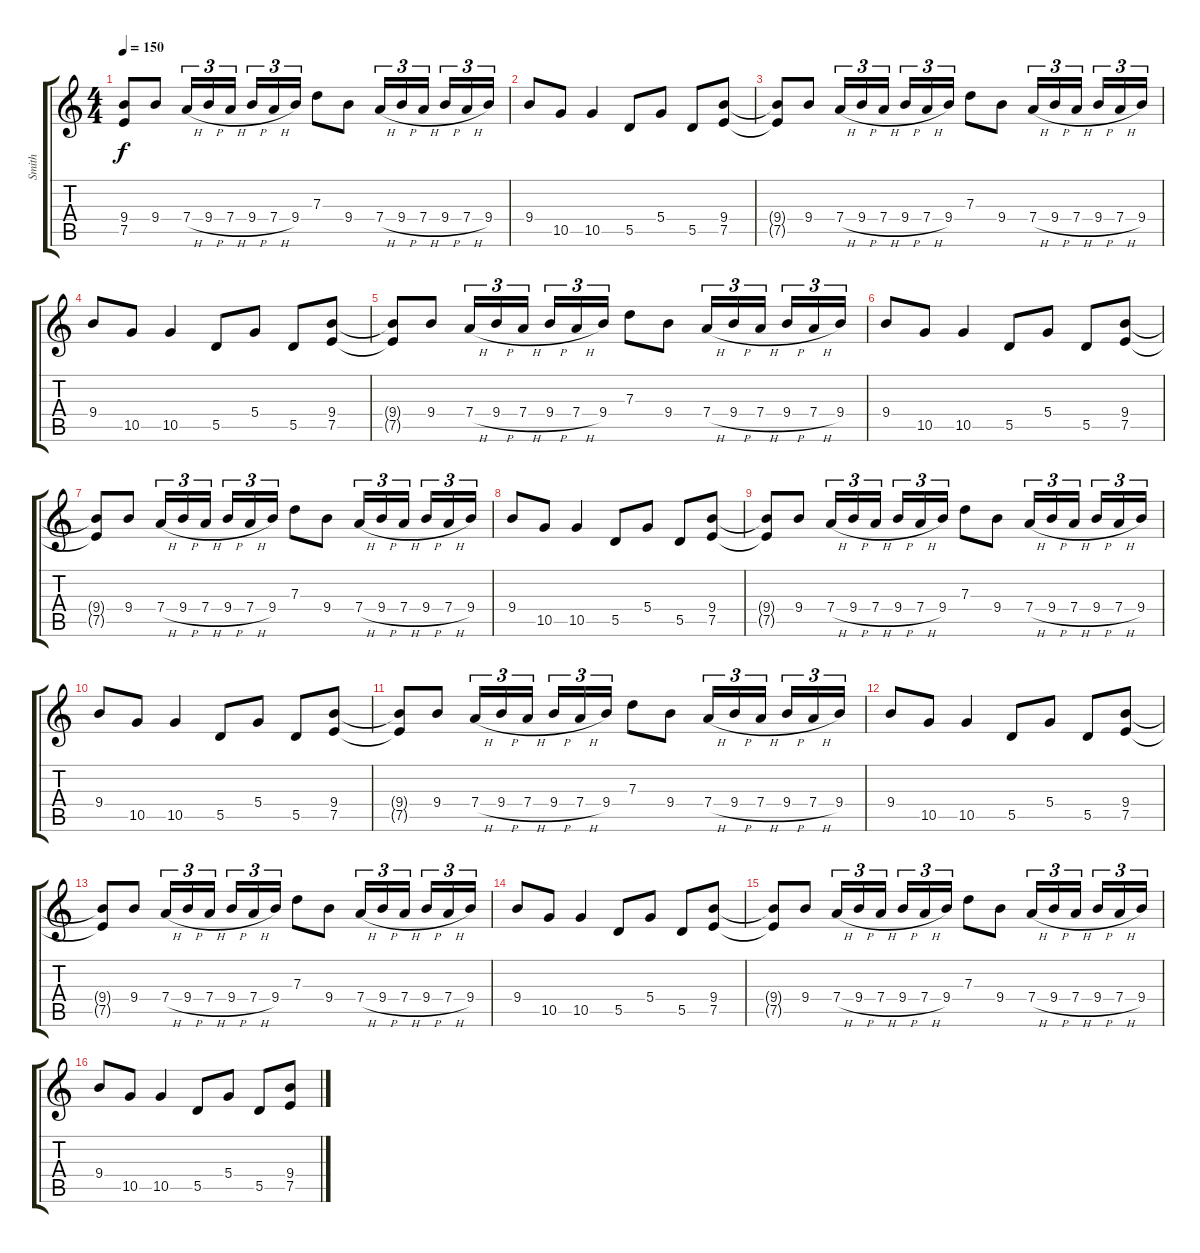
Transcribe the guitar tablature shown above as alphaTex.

\track ("Smith" "Smith") {instrument distortionguitar}
\staff {score tabs}
\tuning (E4 B3 G3 D3 A2 E2) {hide}
\ts (4 4)
\tempo 150
\clef g2
\ks c
(9.4{t} 7.5{t}).8{dy f} 9.4.8 7.4{h}.16{tu (3 2)} 9.4{h}.16{tu (3 2)} 7.4{h}.16{tu (3 2)} 9.4{h}.16{tu (3 2)} 7.4{h}.16{tu (3 2)} 9.4.16{tu (3 2)} 7.3.8 9.4.8 7.4{h}.16{tu (3 2)} 9.4{h}.16{tu (3 2)} 7.4{h}.16{tu (3 2)} 9.4{h}.16{tu (3 2)} 7.4{h}.16{tu (3 2)} 9.4.16{tu (3 2)} |
9.4.8 10.5.8 10.5.4 5.5.8 5.4.8 5.5.8 (9.4 7.5).8 |
(9.4{t} 7.5{t}).8 9.4.8 7.4{h}.16{tu (3 2)} 9.4{h}.16{tu (3 2)} 7.4{h}.16{tu (3 2)} 9.4{h}.16{tu (3 2)} 7.4{h}.16{tu (3 2)} 9.4.16{tu (3 2)} 7.3.8 9.4.8 7.4{h}.16{tu (3 2)} 9.4{h}.16{tu (3 2)} 7.4{h}.16{tu (3 2)} 9.4{h}.16{tu (3 2)} 7.4{h}.16{tu (3 2)} 9.4.16{tu (3 2)} |
9.4.8 10.5.8 10.5.4 5.5.8 5.4.8 5.5.8 (9.4 7.5).8 |
(9.4{t} 7.5{t}).8 9.4.8 7.4{h}.16{tu (3 2)} 9.4{h}.16{tu (3 2)} 7.4{h}.16{tu (3 2)} 9.4{h}.16{tu (3 2)} 7.4{h}.16{tu (3 2)} 9.4.16{tu (3 2)} 7.3.8 9.4.8 7.4{h}.16{tu (3 2)} 9.4{h}.16{tu (3 2)} 7.4{h}.16{tu (3 2)} 9.4{h}.16{tu (3 2)} 7.4{h}.16{tu (3 2)} 9.4.16{tu (3 2)} |
9.4.8 10.5.8 10.5.4 5.5.8 5.4.8 5.5.8 (9.4 7.5).8 |
(9.4{t} 7.5{t}).8 9.4.8 7.4{h}.16{tu (3 2)} 9.4{h}.16{tu (3 2)} 7.4{h}.16{tu (3 2)} 9.4{h}.16{tu (3 2)} 7.4{h}.16{tu (3 2)} 9.4.16{tu (3 2)} 7.3.8 9.4.8 7.4{h}.16{tu (3 2)} 9.4{h}.16{tu (3 2)} 7.4{h}.16{tu (3 2)} 9.4{h}.16{tu (3 2)} 7.4{h}.16{tu (3 2)} 9.4.16{tu (3 2)} |
9.4.8 10.5.8 10.5.4 5.5.8 5.4.8 5.5.8 (9.4 7.5).8 |
(9.4{t} 7.5{t}).8 9.4.8 7.4{h}.16{tu (3 2)} 9.4{h}.16{tu (3 2)} 7.4{h}.16{tu (3 2)} 9.4{h}.16{tu (3 2)} 7.4{h}.16{tu (3 2)} 9.4.16{tu (3 2)} 7.3.8 9.4.8 7.4{h}.16{tu (3 2)} 9.4{h}.16{tu (3 2)} 7.4{h}.16{tu (3 2)} 9.4{h}.16{tu (3 2)} 7.4{h}.16{tu (3 2)} 9.4.16{tu (3 2)} |
9.4.8 10.5.8 10.5.4 5.5.8 5.4.8 5.5.8 (9.4 7.5).8 |
(9.4{t} 7.5{t}).8 9.4.8 7.4{h}.16{tu (3 2)} 9.4{h}.16{tu (3 2)} 7.4{h}.16{tu (3 2)} 9.4{h}.16{tu (3 2)} 7.4{h}.16{tu (3 2)} 9.4.16{tu (3 2)} 7.3.8 9.4.8 7.4{h}.16{tu (3 2)} 9.4{h}.16{tu (3 2)} 7.4{h}.16{tu (3 2)} 9.4{h}.16{tu (3 2)} 7.4{h}.16{tu (3 2)} 9.4.16{tu (3 2)} |
9.4.8 10.5.8 10.5.4 5.5.8 5.4.8 5.5.8 (9.4 7.5).8 |
(9.4{t} 7.5{t}).8 9.4.8 7.4{h}.16{tu (3 2)} 9.4{h}.16{tu (3 2)} 7.4{h}.16{tu (3 2)} 9.4{h}.16{tu (3 2)} 7.4{h}.16{tu (3 2)} 9.4.16{tu (3 2)} 7.3.8 9.4.8 7.4{h}.16{tu (3 2)} 9.4{h}.16{tu (3 2)} 7.4{h}.16{tu (3 2)} 9.4{h}.16{tu (3 2)} 7.4{h}.16{tu (3 2)} 9.4.16{tu (3 2)} |
9.4.8 10.5.8 10.5.4 5.5.8 5.4.8 5.5.8 (9.4 7.5).8 |
(9.4{t} 7.5{t}).8 9.4.8 7.4{h}.16{tu (3 2)} 9.4{h}.16{tu (3 2)} 7.4{h}.16{tu (3 2)} 9.4{h}.16{tu (3 2)} 7.4{h}.16{tu (3 2)} 9.4.16{tu (3 2)} 7.3.8 9.4.8 7.4{h}.16{tu (3 2)} 9.4{h}.16{tu (3 2)} 7.4{h}.16{tu (3 2)} 9.4{h}.16{tu (3 2)} 7.4{h}.16{tu (3 2)} 9.4.16{tu (3 2)} |
9.4.8 10.5.8 10.5.4 5.5.8 5.4.8 5.5.8 (9.4 7.5).8
